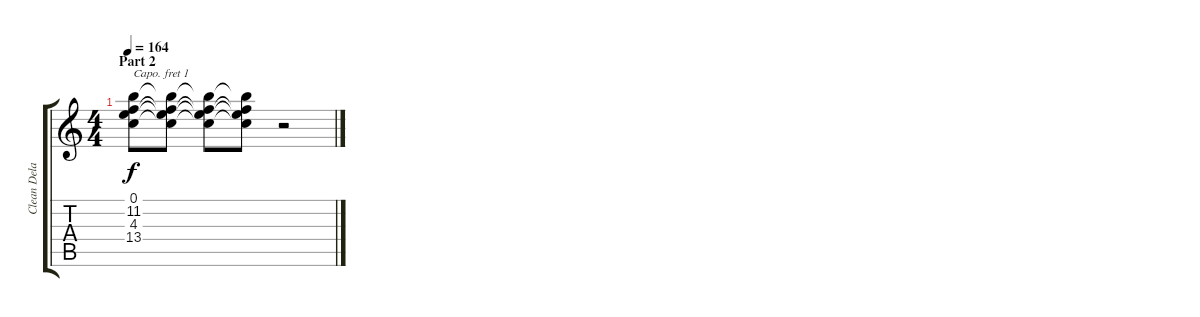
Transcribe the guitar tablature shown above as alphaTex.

\track ("Clean Delay 2" "Clean Dela") {instrument electricguitarclean}
\staff {score tabs}
\capo 1
\tuning (E4 B3 G3 D3 A2 E2) {hide}
\ts (4 4)
\section ("" "Part 2")
\tempo 164
\clef g2
\ks c
(0.1{t} 11.2{t} 4.3{t} 13.4{t}).8{dy f} (0.1{t} 11.2{t} 4.3{t} 13.4{t}).8 (0.1{t} 11.2{t} 4.3{t} 13.4{t}).8 (0.1{t} 11.2{t} 4.3{t} 13.4{t}).8 r.2
